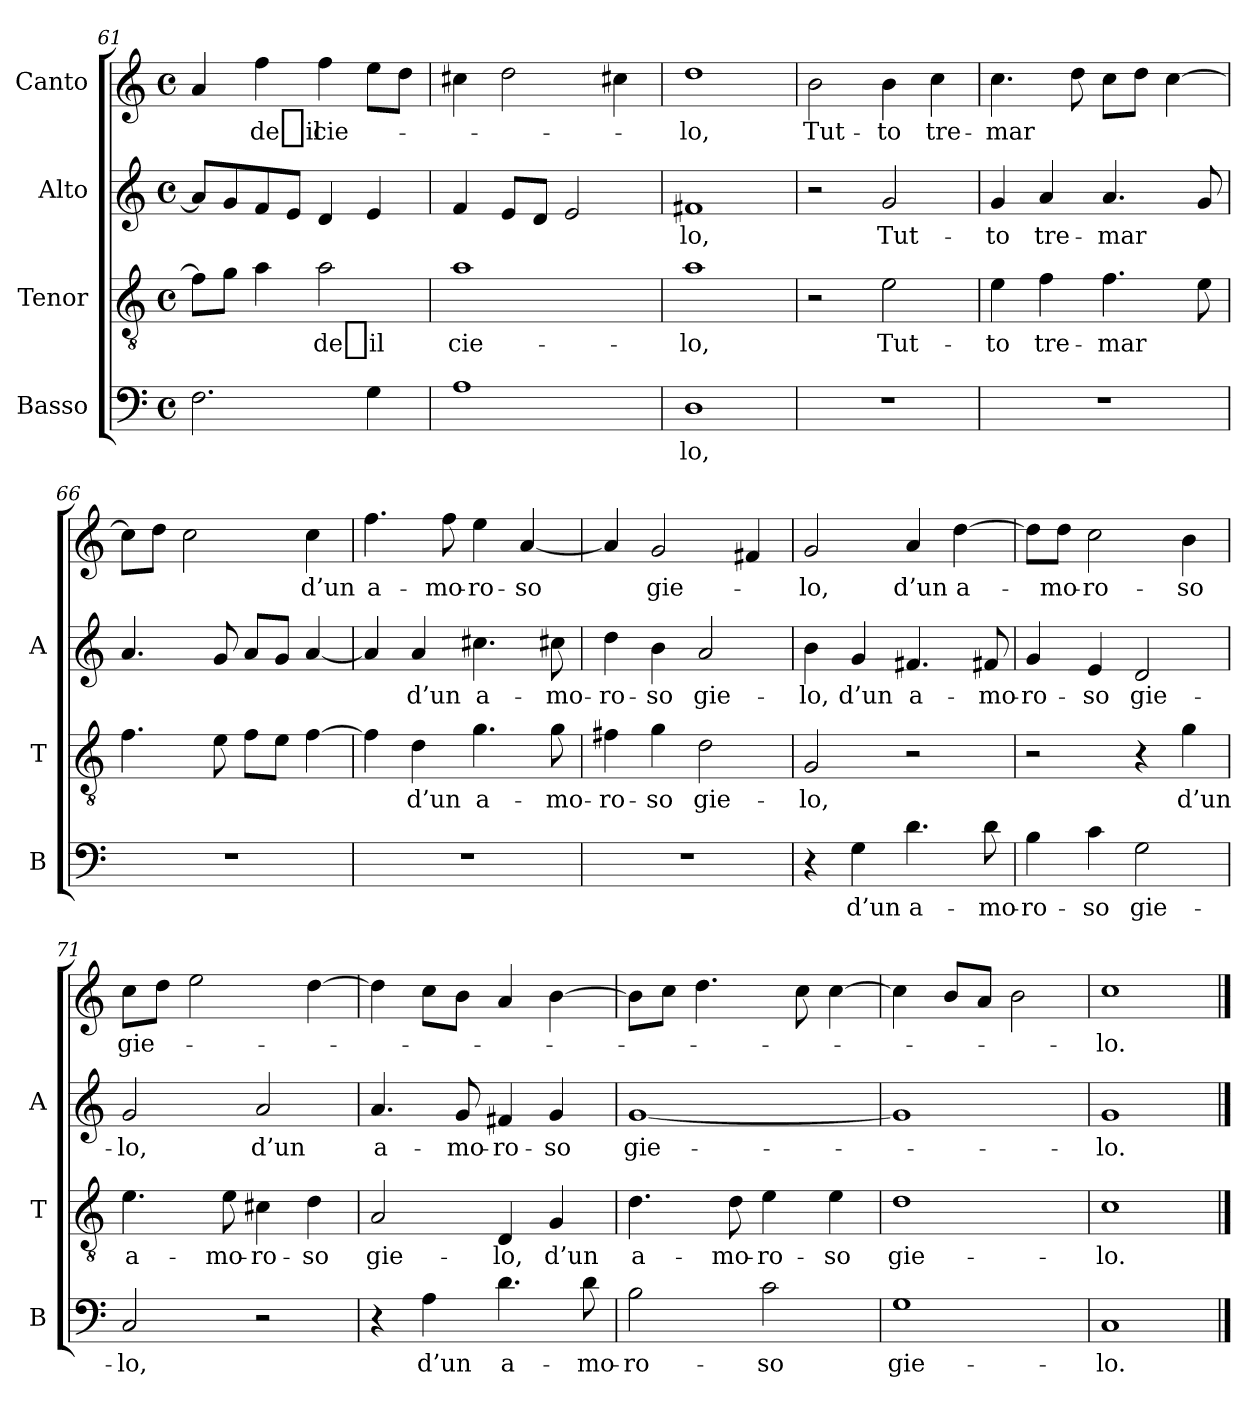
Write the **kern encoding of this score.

**kern	**text	**kern	**text	**kern	**text	**kern	**text
*part4	*part4	*part3	*part3	*part2	*part2	*part1	*part1
*staff4	*staff4	*staff3	*staff3	*staff2	*staff2	*staff1	*staff1
*I"Basso	*	*I"Tenor	*	*I"Alto	*	*I"Canto	*
*I'B	*	*I'T	*	*I'A	*	*	*
*clefF4	*	*clefGv2	*	*clefG2	*	*clefG2	*
*k[]	*	*k[]	*	*k[]	*	*k[]	*
*C:	*	*C:	*	*C:	*	*C:	*
*M4/4	*	*M4/4	*	*M4/4	*	*M4/4	*
*met(c)	*	*met(c)	*	*met(c)	*	*met(c)	*
=61	=61	=61	=61	=61	=61	=61	=61
2.F	.	8fL]	.	8aL]	.	4a	.
.	.	8gJ	.	8g	.	.	.
.	.	4a	.	8f	.	4ff	-de_il
.	.	.	.	8eJ	.	.	.
.	.	2a	-de_il	4d	.	4ff	cie-
4G	.	.	.	4e	.	8eeL	.
.	.	.	.	.	.	8ddJ	.
=62	=62	=62	=62	=62	=62	=62	=62
1A	.	1a	cie-	4f	.	4cc#X	.
.	.	.	.	8eL	.	2dd	.
.	.	.	.	8dJ	.	.	.
.	.	.	.	2e	.	.	.
.	.	.	.	.	.	4cc#X	.
!!LO:PB:g=z
=63	=63	=63	=63	=63	=63	=63	=63
1D	-lo,	1a	-lo,	1f#X	-lo,	1dd	-lo,
=64	=64	=64	=64	=64	=64	=64	=64
1r	.	2r	.	2r	.	2b	Tut-
.	.	2e	Tut-	2g	Tut-	4b	-to
.	.	.	.	.	.	4cc	tre-
=65	=65	=65	=65	=65	=65	=65	=65
1r	.	4e	-to	4g	-to	4.cc	-mar
.	.	4f	tre-	4a	tre-	.	.
.	.	.	.	.	.	8dd	.
.	.	4.f	-mar	4.a	-mar	8ccL	.
.	.	.	.	.	.	8ddJ	.
.	.	.	.	.	.	[4cc	.
.	.	8e	.	8g	.	.	.
=66	=66	=66	=66	=66	=66	=66	=66
1r	.	4.f	.	4.a	.	8ccL]	.
.	.	.	.	.	.	8ddJ	.
.	.	.	.	.	.	2cc	.
.	.	8e	.	8g	.	.	.
.	.	8fL	.	8aL	.	.	.
.	.	8eJ	.	8gJ	.	.	.
.	.	[4f	.	[4a	.	4cc	-d’un
=67	=67	=67	=67	=67	=67	=67	=67
1r	.	4f]	.	4a]	.	4.ff	a-
.	.	4d	-d’un	4a	-d’un	.	.
.	.	.	.	.	.	8ff	mo-
.	.	4.g	a-	4.cc#X	a-	4ee	ro-
.	.	.	.	.	.	[4a	-so
.	.	8g	mo-	8cc#X	mo-	.	.
=68	=68	=68	=68	=68	=68	=68	=68
1r	.	4f#X	ro-	4dd	ro-	4a]	.
.	.	4g	-so	4b	-so	2g	gie-
.	.	2d	gie-	2a	gie-	.	.
.	.	.	.	.	.	4f#X	.
=69	=69	=69	=69	=69	=69	=69	=69
4r	.	2G	-lo,	4b	-lo,	2g	-lo,
4G	-d’un	.	.	4g	-d’un	.	.
4.d	a-	2r	.	4.f#X	a-	4a	-d’un
.	.	.	.	.	.	[4dd	a-
8d	mo-	.	.	8f#X	mo-	.	.
=70	=70	=70	=70	=70	=70	=70	=70
4B	ro-	2r	.	4g	ro-	8ddL]	.
.	.	.	.	.	.	8ddJ	mo-
4c	-so	.	.	4e	-so	2cc	ro-
2G	gie-	4r	.	2d	gie-	.	.
.	.	4g	-d’un	.	.	4b	-so
=71	=71	=71	=71	=71	=71	=71	=71
2C	-lo,	4.e	a-	2g	-lo,	8ccL	gie-
.	.	.	.	.	.	8ddJ	.
.	.	.	.	.	.	2ee	.
.	.	8e	mo-	.	.	.	.
2r	.	4c#X	ro-	2a	-d’un	.	.
.	.	4d	-so	.	.	[4dd	.
=72	=72	=72	=72	=72	=72	=72	=72
4r	.	2A	gie-	4.a	a-	4dd]	.
4A	-d’un	.	.	.	.	8ccL	.
.	.	.	.	8g	mo-	8bJ	.
4.d	a-	4D	-lo,	4f#X	ro-	4a	.
.	.	4G	-d’un	4g	-so	[4b	.
8d	mo-	.	.	.	.	.	.
=73	=73	=73	=73	=73	=73	=73	=73
2B	ro-	4.d	a-	[1g	gie-	8bL]	.
.	.	.	.	.	.	8ccJ	.
.	.	.	.	.	.	4.dd	.
.	.	8d	mo-	.	.	.	.
2c	-so	4e	ro-	.	.	.	.
.	.	.	.	.	.	8cc	.
.	.	4e	-so	.	.	[4cc	.
=74	=74	=74	=74	=74	=74	=74	=74
1G	gie-	1d	gie-	1g]	.	4cc]	.
.	.	.	.	.	.	8bL	.
.	.	.	.	.	.	8aJ	.
.	.	.	.	.	.	2b	.
=75	=75	=75	=75	=75	=75	=75	=75
1C	-lo.	1c	-lo.	1g	-lo.	1cc	-lo.
==	==	==	==	==	==	==	==
*-	*-	*-	*-	*-	*-	*-	*-
